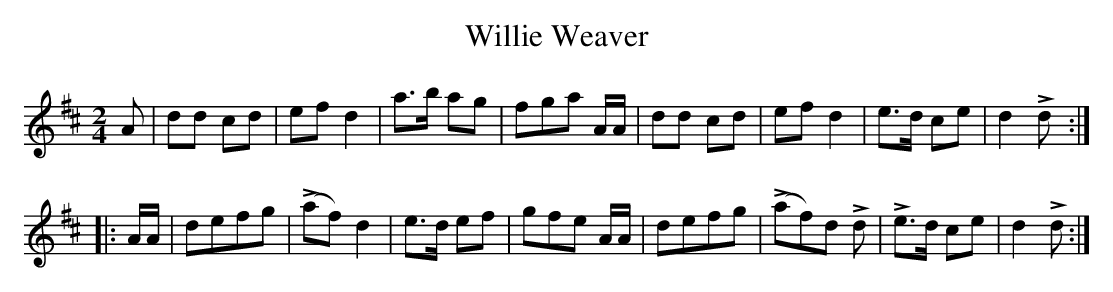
X:1
T:Willie Weaver
M:2/4
L:1/8
K:D
A|dd cd|ef d2|a>b ag|fga A/A/|dd cd|ef d2|e>d ce|d2 Ld::
A/A/|defg|(Laf) d2|e>d ef|gfe A/A/|defg|(Laf)d Ld|Le>d ce|d2 Ld:|
